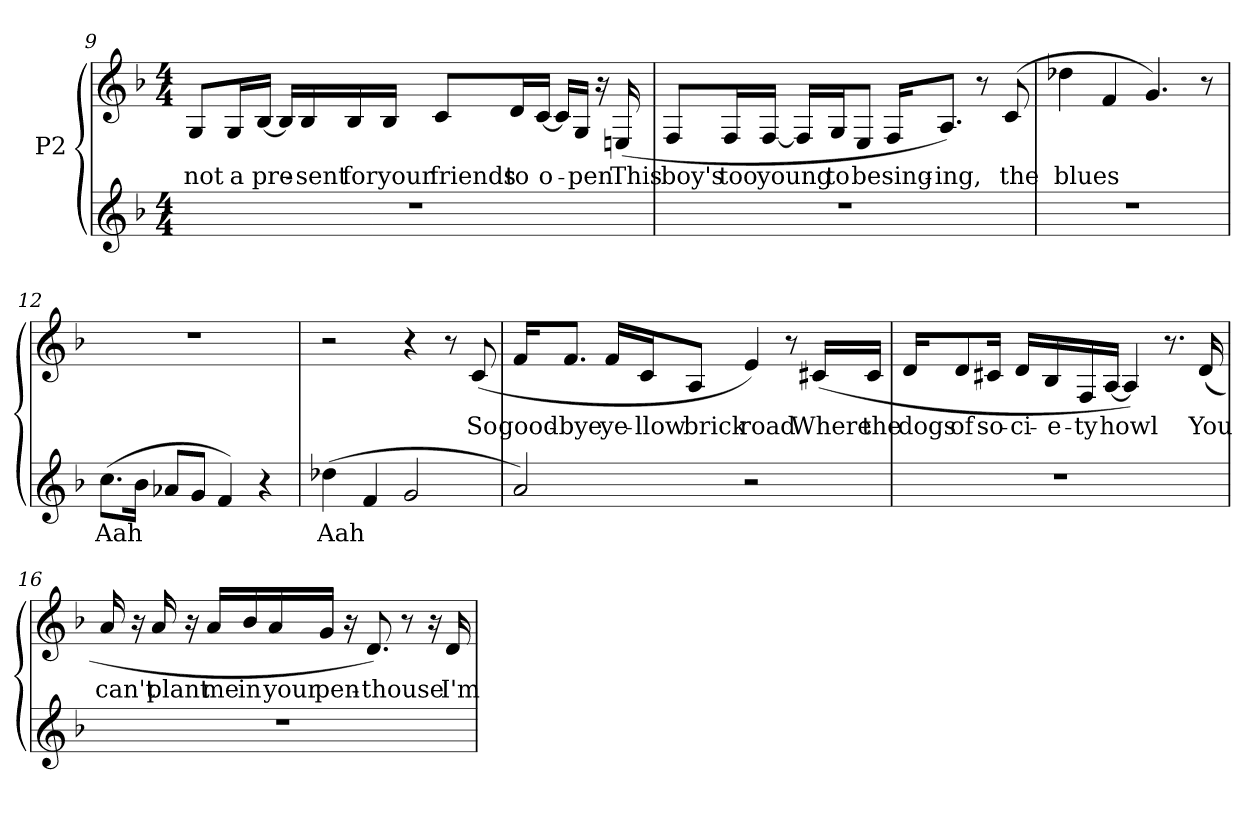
**kern	**text	**kern	**text
*part2	*part2	*part1	*part1
*staff2	*staff2	*staff1	*staff1
*I"P2	*	*	*
!!LO:LB:g=z
*clefG2	*	*clefG2	*
*k[b-]	*	*k[b-]	*
*F:	*	*F:	*
*M4/4	*	*M4/4	*
=9	=9	=9	=9
!	!	!	!LO:LY:b:color=#000000
1r	.	8Gi/L	not
!	!	!	!LO:LY:b:color=#000000
.	.	16Gi/L	a
!	!	!	!LO:LY:b:color=#000000
.	.	[16B-i/JJ	pre-
.	.	16B-i/LL]	.
!	!	!	!LO:LY:b:color=#000000
.	.	16B-i/	-sent
!	!	!	!LO:LY:b:color=#000000
.	.	16B-i/	for
!	!	!	!LO:LY:b:color=#000000
.	.	16B-i/JJ	your
!	!	!	!LO:LY:b:color=#000000
.	.	8ci/L	friends
!	!	!	!LO:LY:b:color=#000000
.	.	16di/L	to
!	!	!	!LO:LY:b:color=#000000
.	.	[16ci/JJ	o-
.	.	16ci/LL]	.
!	!	!	!LO:LY:b:color=#000000
.	.	16Gi/JJ	-pen
.	.	16r	.
!	!	!	!LO:LY:b:color=#000000
.	.	(16Eni/	This
=10	=10	=10	=10
!	!	!	!LO:LY:b:color=#000000
1r	.	8Fi/L	boy's
!	!	!	!LO:LY:b:color=#000000
.	.	16Fi/L	too
!	!	!	!LO:LY:b:color=#000000
.	.	[16Fi/JJ	young
.	.	16Fi/LL]	.
!	!	!	!LO:LY:b:color=#000000
.	.	16Gi/J	to
!	!	!	!LO:LY:b:color=#000000
.	.	8Ei/J	be
!	!	!	!LO:LY:b:color=#000000
.	.	16Fi/KL	sing-
!	!	!	!LO:LY:b:color=#000000
.	.	8.Ai/J)	-ing,
.	.	8r	.
!	!	!	!LO:LY:b:color=#000000
.	.	(8ci/	the
!!LO:LB:g=z
=11	=11	=11	=11
!	!	!	!LO:LY:b:color=#000000
1r	.	4dd-Xi\	blues
.	.	4fi/	.
.	.	4.gi/)	.
.	.	8r	.
=12	=12	=12	=12
!	!LO:LY:b:color=#000000	!	!
(8.cci\L	Aah	1r	.
16b-i\Jk	.	.	.
8a-Xi/L	.	.	.
8gi/J	.	.	.
4fi/)	.	.	.
4r	.	.	.
=13	=13	=13	=13
!	!LO:LY:b:color=#000000	!	!
(4dd-Xi\	Aah	2r	.
4fi/	.	.	.
2gi/	.	4r	.
.	.	8r	.
!	!	!	!LO:LY:b:color=#000000
.	.	(8ci/	So
=14	=14	=14	=14
!	!	!	!LO:LY:b:color=#000000
2ai/)	.	16fi/KL	good-
!	!	!	!LO:LY:b:color=#000000
.	.	8.fi/J	-bye
!	!	!	!LO:LY:b:color=#000000
.	.	16fi/LL	ye-
!	!	!	!LO:LY:b:color=#000000
.	.	16ci/J	-llow
!	!	!	!LO:LY:b:color=#000000
.	.	8Ai/J	brick
!	!	!	!LO:LY:b:color=#000000
2r	.	4ei/)	road
.	.	8r	.
!	!	!	!LO:LY:b:color=#000000
.	.	(16c#Xi/LL	Where
!	!	!	!LO:LY:b:color=#000000
.	.	16c#i/JJ	the
!!LO:LB:g=z
=15	=15	=15	=15
!	!	!	!LO:LY:b:color=#000000
1r	.	16di/KL	dogs
!	!	!	!LO:LY:b:color=#000000
.	.	8di/	of
!	!	!	!LO:LY:b:color=#000000
.	.	16c#Xi/Jk	so-
!	!	!	!LO:LY:b:color=#000000
.	.	16di/LL	-ci-
!	!	!	!LO:LY:b:color=#000000
.	.	16B-i/	-e-
!	!	!	!LO:LY:b:color=#000000
.	.	16Fi/	-ty
!	!	!	!LO:LY:b:color=#000000
.	.	[16Ai/JJ	howl
.	.	4Ai/])	.
.	.	8.r	.
!	!	!	!LO:LY:b:color=#000000
.	.	(16di/	You
=16	=16	=16	=16
!	!	!	!LO:LY:b:color=#000000
1r	.	16ai/	can't
.	.	16r	.
!	!	!	!LO:LY:b:color=#000000
.	.	16ai/	plant
.	.	16r	.
!	!	!	!LO:LY:b:color=#000000
.	.	16ai/LL	me
!	!	!	!LO:LY:b:color=#000000
.	.	16b-i/	in
!	!	!	!LO:LY:b:color=#000000
.	.	16ai/	your
!	!	!	!LO:LY:b:color=#000000
.	.	16gi/JJ	pen-
.	.	16r	.
!	!	!	!LO:LY:b:color=#000000
.	.	8.di/)	-thouse
.	.	8r	.
.	.	16r	.
!	!	!	!LO:LY:b:color=#000000
.	.	16di/	I'm
=	=	=	=
*-	*-	*-	*-
